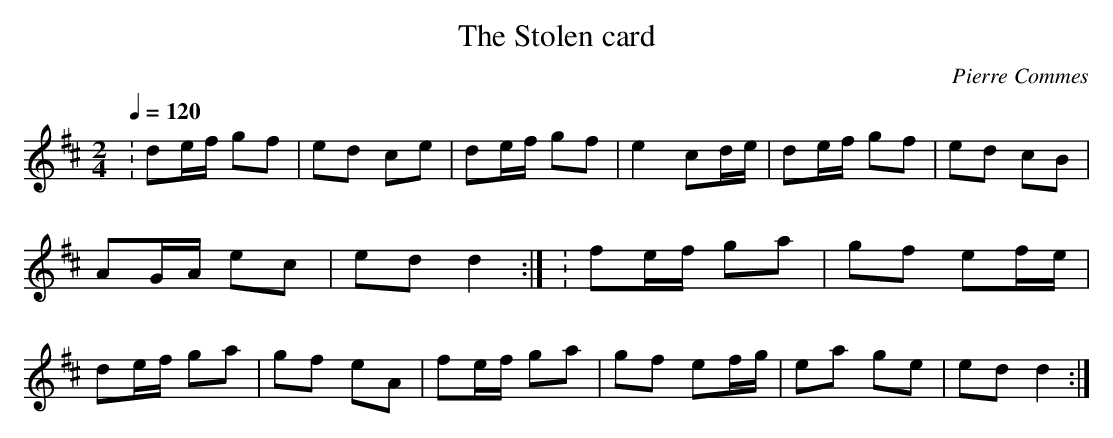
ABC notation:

X:1
T:Stolen card, The
C:Pierre Commes
Q:1/4=120
M:2/4
L:1/8
K:D
:de/f/ gf | ed ce | de/f/ gf | e2 cd/e/ |\
de/f/ gf | ed cB | AG/A/ ec | ed d2 :|\
:fe/f/ ga | gf ef/e/ | de/f/ ga | gf eA |\
fe/f/ ga | gf ef/g/ | ea ge | ed d2 :|\
